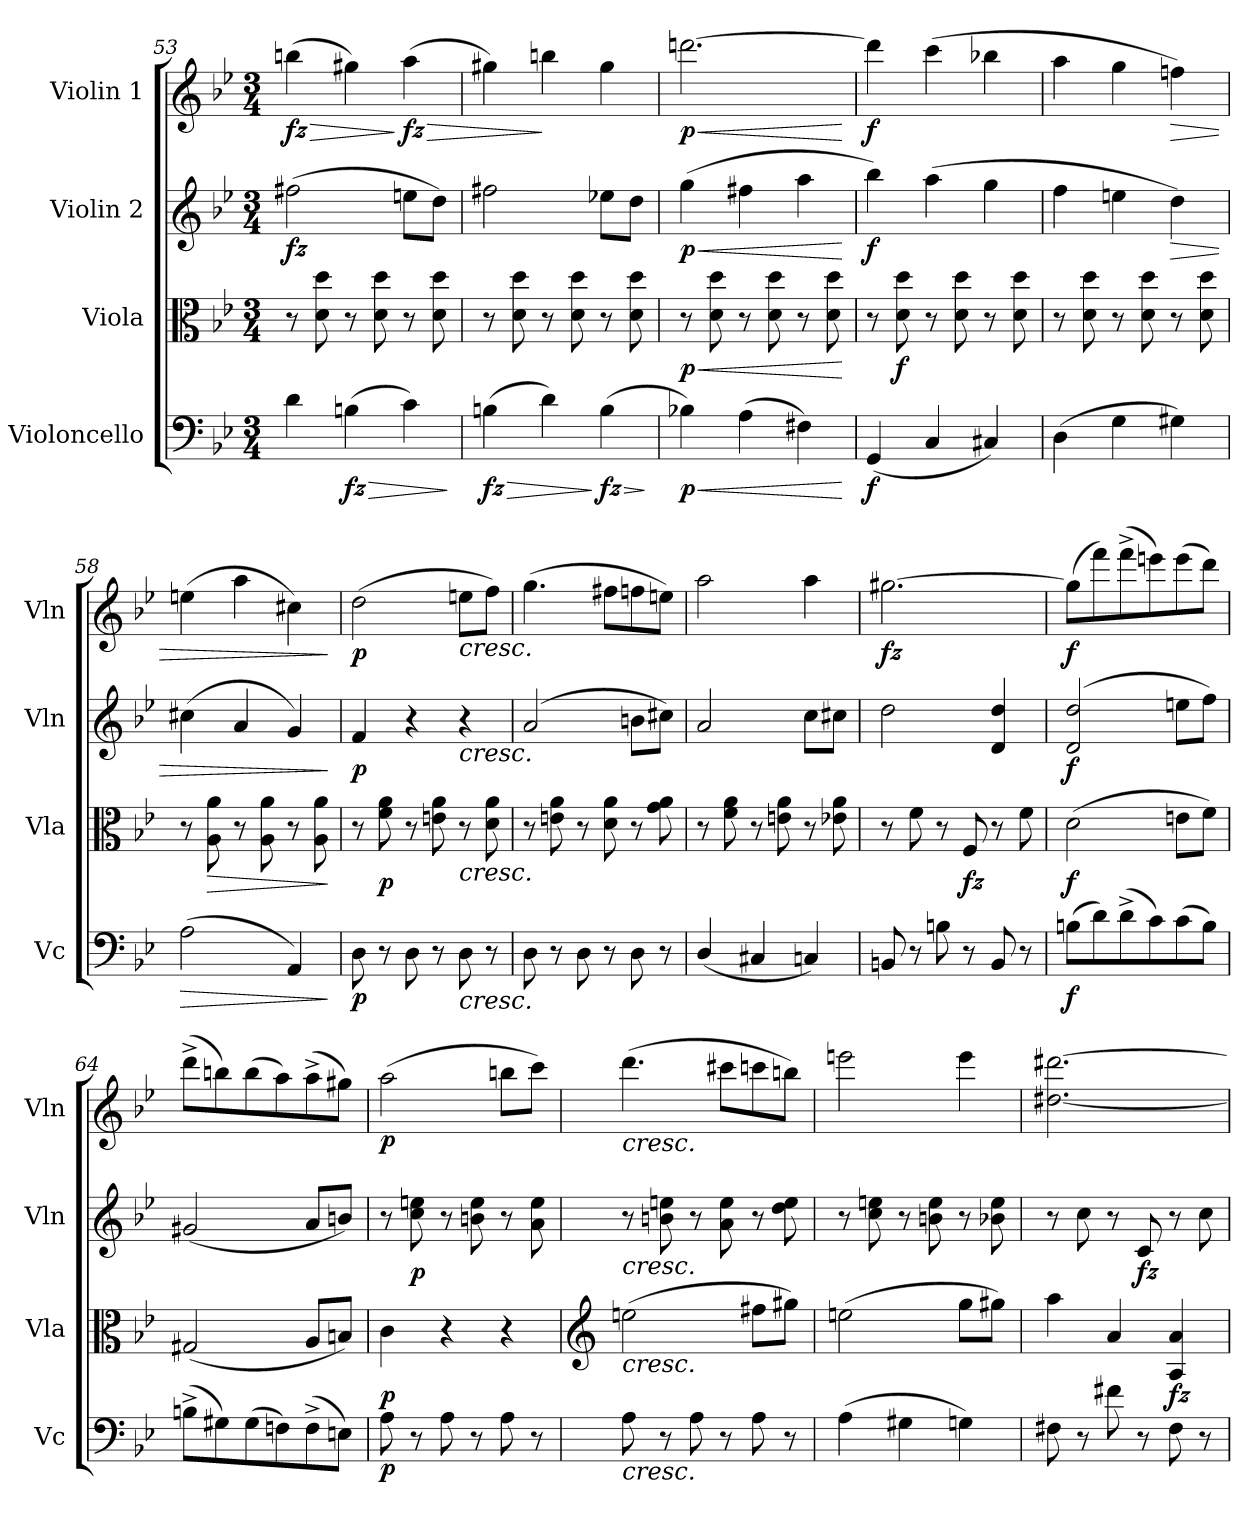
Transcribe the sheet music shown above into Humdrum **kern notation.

**kern	**dynam	**kern	**dynam	**kern	**dynam	**kern	**dynam
*part4	*part4	*part3	*part3	*part2	*part2	*part1	*part1
*staff4	*staff4	*staff3	*staff3	*staff2	*staff2	*staff1	*staff1
*I"Violoncello	*	*I"Viola	*	*I"Violin 2	*	*I"Violin 1	*
*I'Vc	*	*I'Vla	*	*I'Vln	*	*I'Vln	*
!!LO:LB:g=z
*clefF4	*	*clefC3	*	*clefG2	*	*clefG2	*
*k[b-e-]	*	*k[b-e-]	*	*k[b-e-]	*	*k[b-e-]	*
*M3/4	*	*M3/4	*	*M3/4	*	*M3/4	*
=53	=53	=53	=53	=53	=53	=53	=53
!	!	!	!	!	!LO:DY:b	!	!LO:HP:b
!	!	!	!	!	!	!	!LO:DY:n=1:b
4d\	.	8r	.	(>2ff#X\	fz	(4bbn\	> fz
.	.	8d\ 8dd\	.	.	.	.	.
!	!LO:HP:b	!	!	!	!	!	!
!	!LO:DY:n=1:b	!	!	!	!	!	!
(>4Bn\	> fz	8r	.	.	.	4gg#X\)	.
.	.	8d\ 8dd\	.	.	.	.	.
!	!	!	!	!	!	!	!LO:HP:n=1:b
!	!	!	!	!	!	!	!LO:DY:n=2:b
4c\)	.	8r	.	8een\L	.	(4aa\	] > fz
.	.	8d\ 8dd\	.	8dd\J)	.	.	.
.	]	.	.	.	.	.	.
!!LO:PB:g=z
=54	=54	=54	=54	=54	=54	=54	=54
!	!LO:HP:b	!	!	!	!	!	!
!	!LO:DY:n=1:b	!	!	!	!	!	!
(>4Bn\	> fz	8r	.	2ff#X\	.	4gg#X\)	.
.	.	8d\ 8dd\	.	.	.	.	.
4d\)	.	8r	.	.	.	4bbn\	]
.	.	8d\ 8dd\	.	.	.	.	.
!	!LO:HP:n=1:b	!	!	!	!	!	!
!	!LO:DY:n=2:b	!	!	!	!	!	!
(4B\	] > fz	8r	.	8ee-X\L	.	4gg#\	.
.	.	8d\ 8dd\	.	8dd\J	.	.	.
.	]	.	.	.	.	.	.
=55	=55	=55	=55	=55	=55	=55	=55
!	!LO:HP:b	!	!LO:HP:b	!	!LO:HP:b	!	!LO:HP:b
!	!LO:DY:n=1:b	!	!LO:DY:n=1:b	!	!LO:DY:n=1:b	!	!LO:DY:n=1:b
4B-X\)	< p	8r	< p	(>4gg\	< p	[>2.dddn\	< p
.	.	8d\ 8dd\	.	.	.	.	.
(>4A\	.	8r	.	4ff#X\	.	.	.
.	.	8d\ 8dd\	.	.	.	.	.
4F#X\)	.	8r	.	4aa\	.	.	.
.	.	8d\ 8dd\	.	.	.	.	.
.	[	.	[	.	[	.	[
=56	=56	=56	=56	=56	=56	=56	=56
!	!LO:DY:b	!	!	!	!LO:DY:b	!	!LO:DY:b
(4GG/	f	8r	.	4bb-\)	f	4ddd\]	f
!	!	!	!LO:DY:b	!	!	!	!
.	.	8d\ 8dd\	f	.	.	.	.
4C/	.	8r	.	(>4aa\	.	(4ccc\	.
.	.	8d\ 8dd\	.	.	.	.	.
4C#X/)	.	8r	.	4gg\	.	4bb-X\	.
.	.	8d\ 8dd\	.	.	.	.	.
=57	=57	=57	=57	=57	=57	=57	=57
(>4D\	.	8r	.	4ff\	.	4aa\	.
.	.	8d\ 8dd\	.	.	.	.	.
4G\	.	8r	.	4een\	.	4gg\	.
.	.	8d\ 8dd\	.	.	.	.	.
!	!	!	!	!	!LO:HP:b	!	!LO:HP:b
4G#X\)	.	8r	.	4dd\)	>	4ffn\)	>
.	.	8d\ 8dd\	.	.	.	.	.
=58	=58	=58	=58	=58	=58	=58	=58
!	!LO:HP:b	!	!	!	!	!	!
(>2A\	>	8r	.	(>4cc#X\	.	(4een\	.
!	!	!	!LO:HP:b	!	!	!	!
.	.	8A\ 8a\	>	.	.	.	.
.	.	8r	.	4a/	.	4aa\	.
.	.	8A\ 8a\	.	.	.	.	.
4AA/)	.	8r	.	4g/)	.	4cc#X\)	.
.	.	8A\ 8a\	.	.	.	.	.
.	]	.	]	.	]	.	]
=59	=59	=59	=59	=59	=59	=59	=59
!	!LO:DY:b	!	!	!	!LO:DY:b	!	!LO:DY:b
8D\	p	8r	.	4f/	p	(2dd\	p
!	!	!	!LO:DY:b	!	!	!	!
8r	.	8f\ 8a\	p	.	.	.	.
8D\	.	8r	.	4r	.	.	.
8r	.	8en\ 8a\	.	.	.	.	.
!	!	!	!	!	!	!LO:TX:b:i:t=cresc.	!
!	!	!	!	!LO:TX:b:i:t=cresc.	!	!	!
!	!	!LO:TX:b:i:t=cresc.	!	!	!	!	!
!LO:TX:b:i:t=cresc.	!	!	!	!	!	!	!
8D\	.	8r	.	4r	.	8een\L	.
8r	.	8d\ 8a\	.	.	.	8ff\J)	.
!!LO:LB:g=z
=60	=60	=60	=60	=60	=60	=60	=60
8D\	.	8r	.	(>2a/	.	(4.gg\	.
8r	.	8en\ 8a\	.	.	.	.	.
8D\	.	8r	.	.	.	.	.
8r	.	8d\ 8a\	.	.	.	8ff#X\L	.
8D\	.	8r	.	8bn\L	.	8ffn\	.
8r	.	8g\ 8a\	.	8cc#X\J)	.	8een\J)	.
!!LO:LB:g=z
=61	=61	=61	=61	=61	=61	=61	=61
(4D/	.	8r	.	2a/	.	2aa\	.
.	.	8f\ 8a\	.	.	.	.	.
4C#X/	.	8r	.	.	.	.	.
.	.	8en\ 8a\	.	.	.	.	.
4Cn/)	.	8r	.	8cc\L	.	4aa\	.
.	.	8e-X\ 8a\	.	8cc#X\J	.	.	.
=62	=62	=62	=62	=62	=62	=62	=62
!	!	!	!	!	!	!	!LO:DY:b
8BBn/	.	8r	.	2dd\	.	[>2.gg#X\	fz
8r	.	8f\	.	.	.	.	.
8Bn\	.	8r	.	.	.	.	.
!	!	!	!LO:DY:b	!	!	!	!
8r	.	8F/	fz	.	.	.	.
8BB/	.	8r	.	4d/ 4dd/	.	.	.
8r	.	8f\	.	.	.	.	.
=63	=63	=63	=63	=63	=63	=63	=63
!	!LO:DY:b	!	!LO:DY:b	!	!LO:DY:b	!	!LO:DY:b
(>8Bn\L	f	(2d\	f	(>2d/ 2dd/	f	(8gg#\L]	f
8d\)	.	.	.	.	.	8fff\)	.
(>8d^\	.	.	.	.	.	(8fff^\	.
8c\)	.	.	.	.	.	8eeen\)	.
(>8c\	.	8en\L	.	8een\L	.	(8eee\	.
8B\J)	.	8f\J)	.	8ff\J)	.	8ddd\J)	.
=64	=64	=64	=64	=64	=64	=64	=64
(>8Bn^\L	.	(2G#X/	.	(<2g#X/	.	(8ddd^\L	.
8G#X\)	.	.	.	.	.	8bbn\)	.
(>8G#\	.	.	.	.	.	(8bb\	.
8Fn\)	.	.	.	.	.	8aa\)	.
(>8F^\	.	8A/L	.	8a/L	.	(8aa^\	.
8En\J)	.	8Bn/J)	.	8bn/J)	.	8gg#X\J)	.
=65	=65	=65	=65	=65	=65	=65	=65
!	!LO:DY:b	!	!LO:DY:b	!	!	!	!LO:DY:b
8A\	p	4c\	p	8r	.	(2aa\	p
!	!	!	!	!	!LO:DY:b	!	!
8r	.	.	.	8cc\ 8een\	p	.	.
8A\	.	4r	.	8r	.	.	.
8r	.	.	.	8bn\ 8ee\	.	.	.
8A\	.	4r	.	8r	.	8bbn\L	.
8r	.	.	.	8a\ 8ee\	.	8ccc\J)	.
=66	=66	=66	=66	=66	=66	=66	=66
*	*	*clefG2	*	*	*	*	*
!	!	!	!	!	!	!LO:TX:b:i:t=cresc.	!
!	!	!	!	!LO:TX:b:i:t=cresc.	!	!	!
!	!	!LO:TX:b:i:t=cresc.	!	!	!	!	!
!LO:TX:b:i:t=cresc.	!	!	!	!	!	!	!
8A\	.	(2een\	.	8r	.	(4.ddd\	.
8r	.	.	.	8bn\ 8een\	.	.	.
8A\	.	.	.	8r	.	.	.
8r	.	.	.	8a\ 8ee\	.	8ccc#X\L	.
8A\	.	8ff#X\L	.	8r	.	8cccn\	.
8r	.	8gg#X\J)	.	8dd\ 8ee\	.	8bbn\J)	.
!!LO:LB:g=z
=67	=67	=67	=67	=67	=67	=67	=67
(>4A\	.	(2een\	.	8r	.	2eeen\	.
.	.	.	.	8cc\ 8een\	.	.	.
4G#X\	.	.	.	8r	.	.	.
.	.	.	.	8bn\ 8ee\	.	.	.
4Gn\)	.	8gg\L	.	8r	.	4eee\	.
.	.	8gg#X\J)	.	8b-X\ 8ee\	.	.	.
!!LO:LB:g=z
=68	=68	=68	=68	=68	=68	=68	=68
8F#X\	.	4aa\	.	8r	.	[2.dd#X\ [2.ddd#X\	.
8r	.	.	.	8cc\	.	.	.
8f#X\	.	4a/	.	8r	.	.	.
!	!	!	!	!	!LO:DY:b	!	!
8r	.	.	.	8c/	fz	.	.
!	!	!	!LO:DY:b	!	!	!	!
8F#\	.	4A/ 4a/	fz	8r	.	.	.
8r	.	.	.	8cc\	.	.	.
=	=	=	=	=	=	=	=
*-	*-	*-	*-	*-	*-	*-	*-
